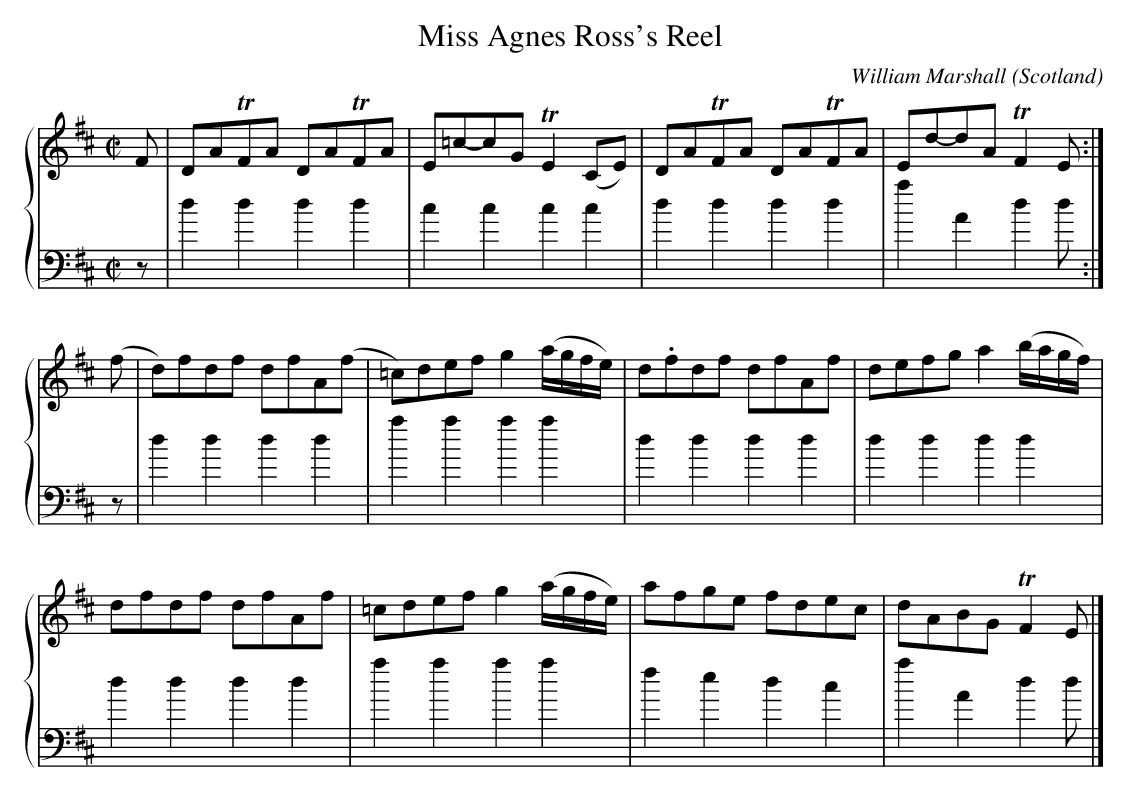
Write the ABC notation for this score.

X:1
T:Miss Agnes Ross's Reel
C:William Marshall
L:1/8
M:C|
O:Scotland
K:D
%%staves {1 2}
V:1
F | \
DA!trill!FA DA!trill!FA | E=c-cG !trill!E2 (CE) | \
DA!trill!FA DA!trill!FA | Ed-dA !trill!F2 E :|
(f | \
d)fdf dfA(f | =c)def g2 (a/g/f/e/) | d.fdf dfAf | defg a2 (b/a/g/f/) |
dfdf dfAf | =cdef g2 (a/g/f/e/) | afge fdec | dABG !trill!F2 E |]
V:2 clef=bass
L:1/4
z/ | dddd | cccc | dddd | aAdd/ :| \
z/ | dddd | aaaa | dddd | dddd | dddd | aaaa | fedc | aAdd/ |]
